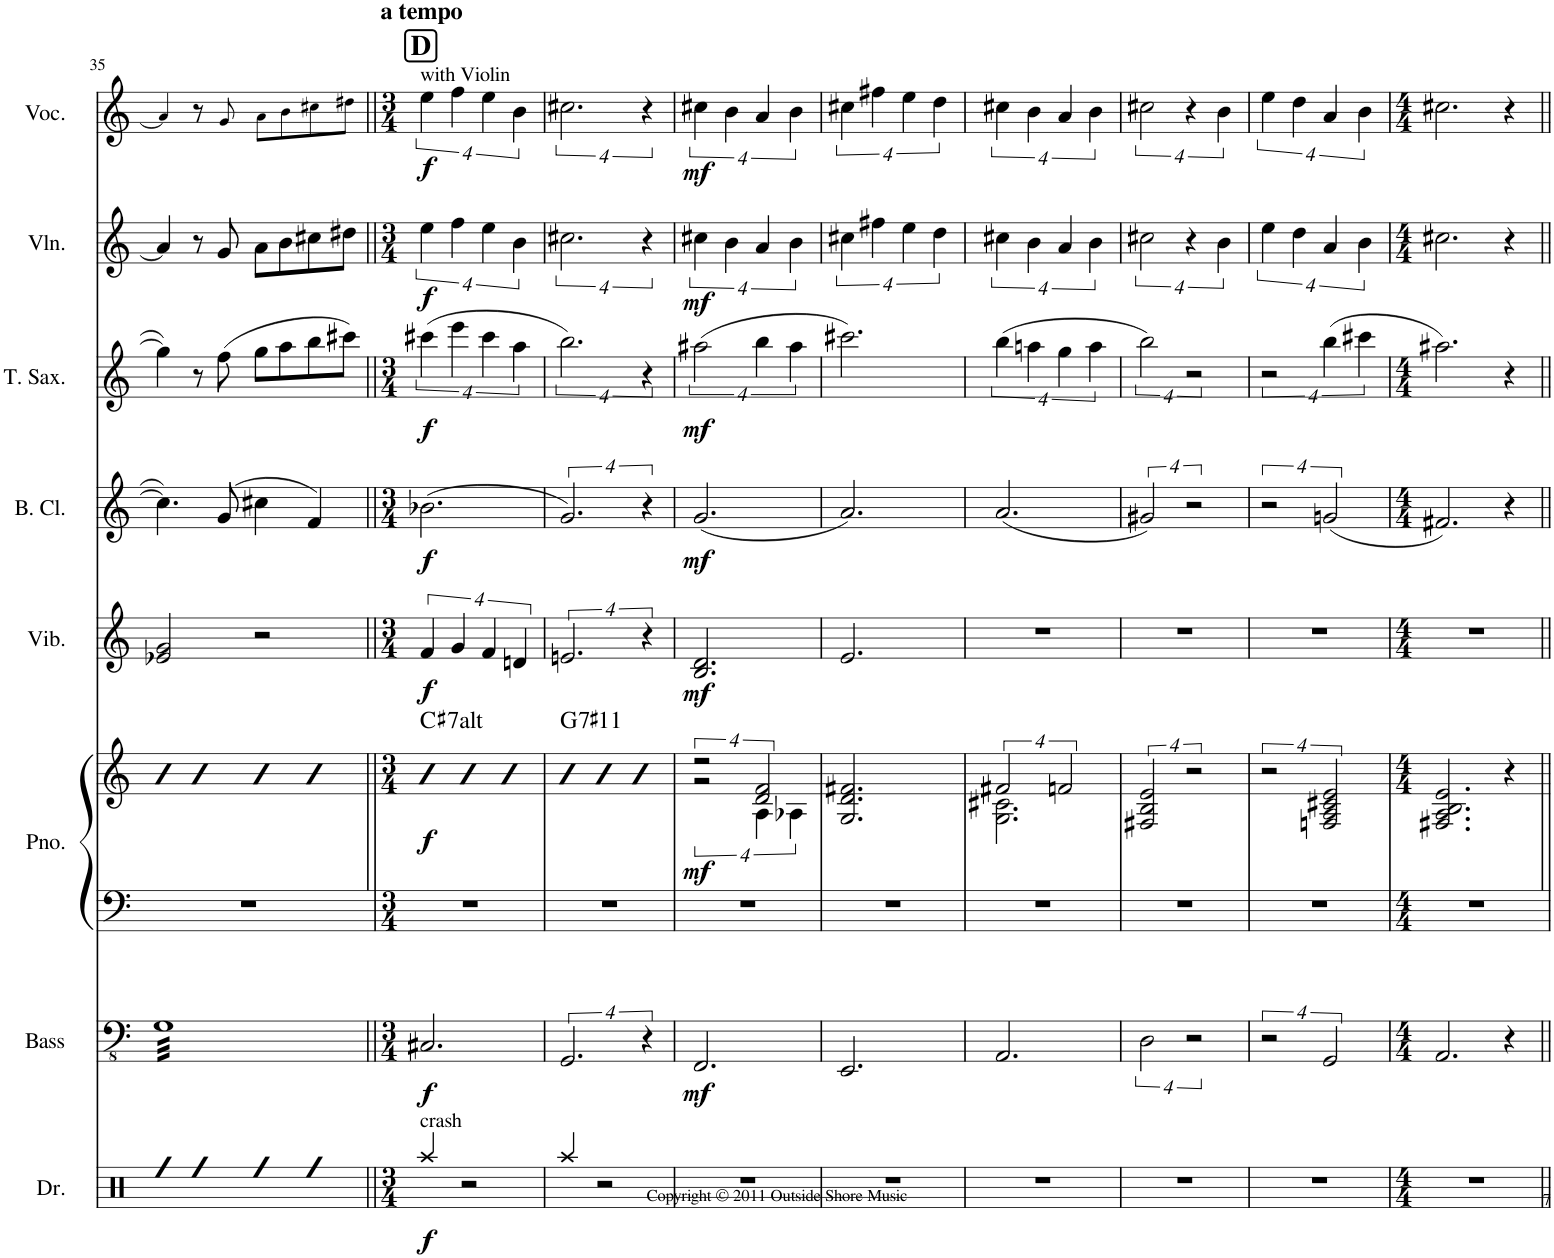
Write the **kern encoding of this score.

**kern	**dynam	**kern	**dynam	**kern	**kern	**dynam	**harte	**kern	**dynam	**kern	**dynam	**kern	**dynam	**kern	**dynam	**kern	**dynam
*part8	*part8	*part7	*part7	*part6	*part6	*part6	*part6	*part5	*part5	*part4	*part4	*part3	*part3	*part2	*part2	*part1	*part1
*staff9	*staff9	*staff8	*staff8	*staff7	*staff6	*staff6/7	*	*staff5	*staff5	*staff4	*staff4	*staff3	*staff3	*staff2	*staff2	*staff1	*staff1
*I"Drums	*	*I"Bass	*	*I"Piano	*	*	*	*I"Vibraphone	*	*I"Bass Clarinet	*	*I"Tenor Saxophone	*	*I"Violin	*	*I"Voice	*
*I'Dr.	*	*I'Bass	*	*I'Pno.	*	*	*	*I'Vib.	*	*I'B. Cl.	*	*I'T. Sax.	*	*I'Vln.	*	*I'Voc.	*
!!LO:PB:g=z
*clefX	*	*clefFv4	*	*clefF4	*clefG2	*	*	*clefG2	*	*clefG2	*	*clefG2	*	*clefG2	*	*clefG2	*
*	*	*Trd7c12	*	*	*	*	*	*	*	*Trd8c14	*	*Trd8c14	*	*	*	*	*
*k[]	*	*k[]	*	*k[]	*k[]	*	*	*k[]	*	*k[]	*	*k[]	*	*k[]	*	*k[]	*
*M4/4	*	*M4/4	*	*M4/4	*M4/4	*	*	*M4/4	*	*M4/4	*	*M4/4	*	*M4/4	*	*M4/4	*
=35	=35	=35	=35	=35	=35	=35	=35	=35	=35	=35	=35	=35	=35	=35	=35	=35	=35
*	*	*tremolo	*	*	*	*	*	*	*	*	*	*	*	*	*	*	*
4Rff	.	32GGLLL	.	1r	4b	.	.	2e-X/ 2g/	.	4.cc#\]	.	4gg\]	.	4a/]	.	4a!/]	.
.	.	32GG	.	.	.	.	.	.	.	.	.	.	.	.	.	.	.
.	.	32GG	.	.	.	.	.	.	.	.	.	.	.	.	.	.	.
.	.	32GG	.	.	.	.	.	.	.	.	.	.	.	.	.	.	.
.	.	32GG	.	.	.	.	.	.	.	.	.	.	.	.	.	.	.
.	.	32GG	.	.	.	.	.	.	.	.	.	.	.	.	.	.	.
.	.	32GG	.	.	.	.	.	.	.	.	.	.	.	.	.	.	.
.	.	32GG	.	.	.	.	.	.	.	.	.	.	.	.	.	.	.
4Rff	.	32GG	.	.	4b	.	.	.	.	.	.	8r	.	8r	.	8r	.
.	.	32GG	.	.	.	.	.	.	.	.	.	.	.	.	.	.	.
.	.	32GG	.	.	.	.	.	.	.	.	.	.	.	.	.	.	.
.	.	32GG	.	.	.	.	.	.	.	.	.	.	.	.	.	.	.
.	.	32GG	.	.	.	.	.	.	.	(8g/	.	(8ff\	.	8g/	.	8g!/	.
.	.	32GG	.	.	.	.	.	.	.	.	.	.	.	.	.	.	.
.	.	32GG	.	.	.	.	.	.	.	.	.	.	.	.	.	.	.
.	.	32GG	.	.	.	.	.	.	.	.	.	.	.	.	.	.	.
4Rff	.	32GG	.	.	4b	.	.	2r	.	4cc#X\	.	8gg\L	.	8a\L	.	8a!\L	.
.	.	32GG	.	.	.	.	.	.	.	.	.	.	.	.	.	.	.
.	.	32GG	.	.	.	.	.	.	.	.	.	.	.	.	.	.	.
.	.	32GG	.	.	.	.	.	.	.	.	.	.	.	.	.	.	.
.	.	32GG	.	.	.	.	.	.	.	.	.	8aa\	.	8b\	.	8b!\	.
.	.	32GG	.	.	.	.	.	.	.	.	.	.	.	.	.	.	.
.	.	32GG	.	.	.	.	.	.	.	.	.	.	.	.	.	.	.
.	.	32GG	.	.	.	.	.	.	.	.	.	.	.	.	.	.	.
4Rff	.	32GG	.	.	4b	.	.	.	.	4f/)	.	8bb\	.	8cc#X\	.	8cc#X!\	.
.	.	32GG	.	.	.	.	.	.	.	.	.	.	.	.	.	.	.
.	.	32GG	.	.	.	.	.	.	.	.	.	.	.	.	.	.	.
.	.	32GG	.	.	.	.	.	.	.	.	.	.	.	.	.	.	.
.	.	32GG	.	.	.	.	.	.	.	.	.	8ccc#X\J)	.	8dd#X\J	.	8dd#X!\J	.
.	.	32GG	.	.	.	.	.	.	.	.	.	.	.	.	.	.	.
.	.	32GG	.	.	.	.	.	.	.	.	.	.	.	.	.	.	.
.	.	32GGJJJ	.	.	.	.	.	.	.	.	.	.	.	.	.	.	.
*	*	*Xtremolo	*	*	*	*	*	*	*	*	*	*	*	*	*	*	*
=36||	=36||	=36||	=36||	=36||	=36||	=36||	=36||	=36||	=36||	=36||	=36||	=36||	=36||	=36||	=36||	=36||	=36||
*M3/4	*	*M3/4	*	*M3/4	*M3/4	*	*	*M3/4	*	*M3/4	*	*M3/4	*	*M3/4	*	*M3/4	*
!	!	!	!	!	!	!	!	!	!	!	!	!	!	!	!	!LO:TX:a:t=with Violin	!
!	!	!	!	!	!	!	!	!	!	!	!	!	!	!	!	!LO:TX:a:B:t=D	!
!	!	!	!	!	!	!	!	!	!	!	!	!	!	!	!	!LO:TX:a:B:t=a tempo	!
!LO:TX:a:t=crash	!	!	!	!	!	!	!	!	!	!	!	!	!	!	!	!	!
!	!LO:DY:b	!	!LO:DY:b	!	!	!LO:DY:b	!LO:H:kt=7	!	!LO:DY:b	!	!LO:DY:b	!	!LO:DY:b	!	!LO:DY:b	!	!LO:DY:b
4Raa/	f	2.CC#X/	f	2.r	4b	f	C#:(3,#5,b7,#9,#11)	16%3f/	f	(2.b-X\	f	(16%3ccc#X\	f	16%3ee\	f	16%3ee\	f
.	.	.	.	.	.	.	.	16%3g/	.	.	.	16%3eee\	.	16%3ff\	.	16%3ff\	.
2r	.	.	.	.	4b	.	.	.	.	.	.	.	.	.	.	.	.
.	.	.	.	.	.	.	.	16%3f/	.	.	.	16%3ccc#\	.	16%3ee\	.	16%3ee\	.
.	.	.	.	.	4b	.	.	.	.	.	.	.	.	.	.	.	.
.	.	.	.	.	.	.	.	16%3dn/	.	.	.	16%3aa\	.	16%3b\	.	16%3b\	.
=37	=37	=37	=37	=37	=37	=37	=37	=37	=37	=37	=37	=37	=37	=37	=37	=37	=37
!	!	!	!	!	!	!	!LO:H:kt=7	!	!	!	!	!	!	!	!	!	!
4Raa/	.	8%3.GGG/	.	2.r	4b	.	G:7(#11)	8%3.en/	.	8%3.g/)	.	8%3.bb\)	.	8%3.cc#X\	.	8%3.cc#X\	.
2r	.	.	.	.	4b	.	.	.	.	.	.	.	.	.	.	.	.
.	.	.	.	.	4b	.	.	.	.	.	.	.	.	.	.	.	.
.	.	16%3r	.	.	.	.	.	16%3r	.	16%3r	.	16%3r	.	16%3r	.	16%3r	.
=38	=38	=38	=38	=38	=38	=38	=38	=38	=38	=38	=38	=38	=38	=38	=38	=38	=38
*	*	*	*	*	*^	*	*	*	*	*	*	*	*	*	*	*	*
!	!	!	!LO:DY:b	!	!	!	!LO:DY:b	!	!	!LO:DY:b	!	!LO:DY:b	!	!LO:DY:b	!	!LO:DY:b	!	!LO:DY:b
2.r	.	2.FFF/	mf	2.r	8%3r	8%3r	mf	.	2.B/ 2.d/	mf	(2.g/	mf	(8%3aa#X\	mf	16%3cc#X\	mf	16%3cc#X\	mf
.	.	.	.	.	.	.	.	.	.	.	.	.	.	.	16%3b\	.	16%3b\	.
.	.	.	.	.	8%3d/ 8%3f/	16%3A\	.	.	.	.	.	.	16%3bb\	.	16%3a/	.	16%3a/	.
.	.	.	.	.	.	16%3A-X\	.	.	.	.	.	.	16%3aa#\	.	16%3b\	.	16%3b\	.
*	*	*	*	*	*v	*v	*	*	*	*	*	*	*	*	*	*	*	*
=39	=39	=39	=39	=39	=39	=39	=39	=39	=39	=39	=39	=39	=39	=39	=39	=39	=39
2.r	.	2.EEE/	.	2.r	2.G/ 2.d/ 2.f#X/	.	.	2.e/	.	2.a/)	.	2.ccc#X\)	.	16%3cc#X\	.	16%3cc#X\	.
.	.	.	.	.	.	.	.	.	.	.	.	.	.	16%3ff#X\	.	16%3ff#X\	.
.	.	.	.	.	.	.	.	.	.	.	.	.	.	16%3ee\	.	16%3ee\	.
.	.	.	.	.	.	.	.	.	.	.	.	.	.	16%3dd\	.	16%3dd\	.
=40	=40	=40	=40	=40	=40	=40	=40	=40	=40	=40	=40	=40	=40	=40	=40	=40	=40
*	*	*	*	*	*^	*	*	*	*	*	*	*	*	*	*	*	*
2.r	.	2.AAA/	.	2.r	8%3f#X/	2.G\ 2.c#X\	.	.	2.r	.	(2.a/	.	(16%3bb\	.	16%3cc#X\	.	16%3cc#X\	.
.	.	.	.	.	.	.	.	.	.	.	.	.	16%3aan\	.	16%3b\	.	16%3b\	.
.	.	.	.	.	8%3fn/	.	.	.	.	.	.	.	16%3gg\	.	16%3a/	.	16%3a/	.
.	.	.	.	.	.	.	.	.	.	.	.	.	16%3aa\	.	16%3b\	.	16%3b\	.
*	*	*	*	*	*v	*v	*	*	*	*	*	*	*	*	*	*	*	*
=41	=41	=41	=41	=41	=41	=41	=41	=41	=41	=41	=41	=41	=41	=41	=41	=41	=41
2.r	.	8%3DD\	.	2.r	8%3F#X/ 8%3B/ 8%3e/	.	.	2.r	.	8%3g#X/)	.	8%3bb\)	.	8%3cc#X\	.	8%3cc#X\	.
.	.	8%3r	.	.	8%3r	.	.	.	.	8%3r	.	8%3r	.	16%3r	.	16%3r	.
.	.	.	.	.	.	.	.	.	.	.	.	.	.	16%3b\	.	16%3b\	.
=42	=42	=42	=42	=42	=42	=42	=42	=42	=42	=42	=42	=42	=42	=42	=42	=42	=42
2.r	.	8%3r	.	2.r	8%3r	.	.	2.r	.	8%3r	.	8%3r	.	16%3ee\	.	16%3ee\	.
.	.	.	.	.	.	.	.	.	.	.	.	.	.	16%3dd\	.	16%3dd\	.
.	.	8%3GGG/	.	.	8%3Fn/ 8%3A/ 8%3c#X/ 8%3e/	.	.	.	.	(8%3gn/	.	(16%3bb\	.	16%3a/	.	16%3a/	.
.	.	.	.	.	.	.	.	.	.	.	.	16%3ccc#X\	.	16%3b\	.	16%3b\	.
=43	=43	=43	=43	=43	=43	=43	=43	=43	=43	=43	=43	=43	=43	=43	=43	=43	=43
*M4/4	*	*M4/4	*	*M4/4	*M4/4	*	*	*M4/4	*	*M4/4	*	*M4/4	*	*M4/4	*	*M4/4	*
1r	.	2.AAA/	.	1r	2.F#X/ 2.A/ 2.B/ 2.e/	.	.	1r	.	2.f#X/)	.	2.aa#X\)	.	2.cc#X\	.	2.cc#X\	.
.	.	4r	.	.	4r	.	.	.	.	4r	.	4r	.	4r	.	4r	.
=||	=||	=||	=||	=||	=||	=||	=||	=||	=||	=||	=||	=||	=||	=||	=||	=||	=||
*-	*-	*-	*-	*-	*-	*-	*-	*-	*-	*-	*-	*-	*-	*-	*-	*-	*-
